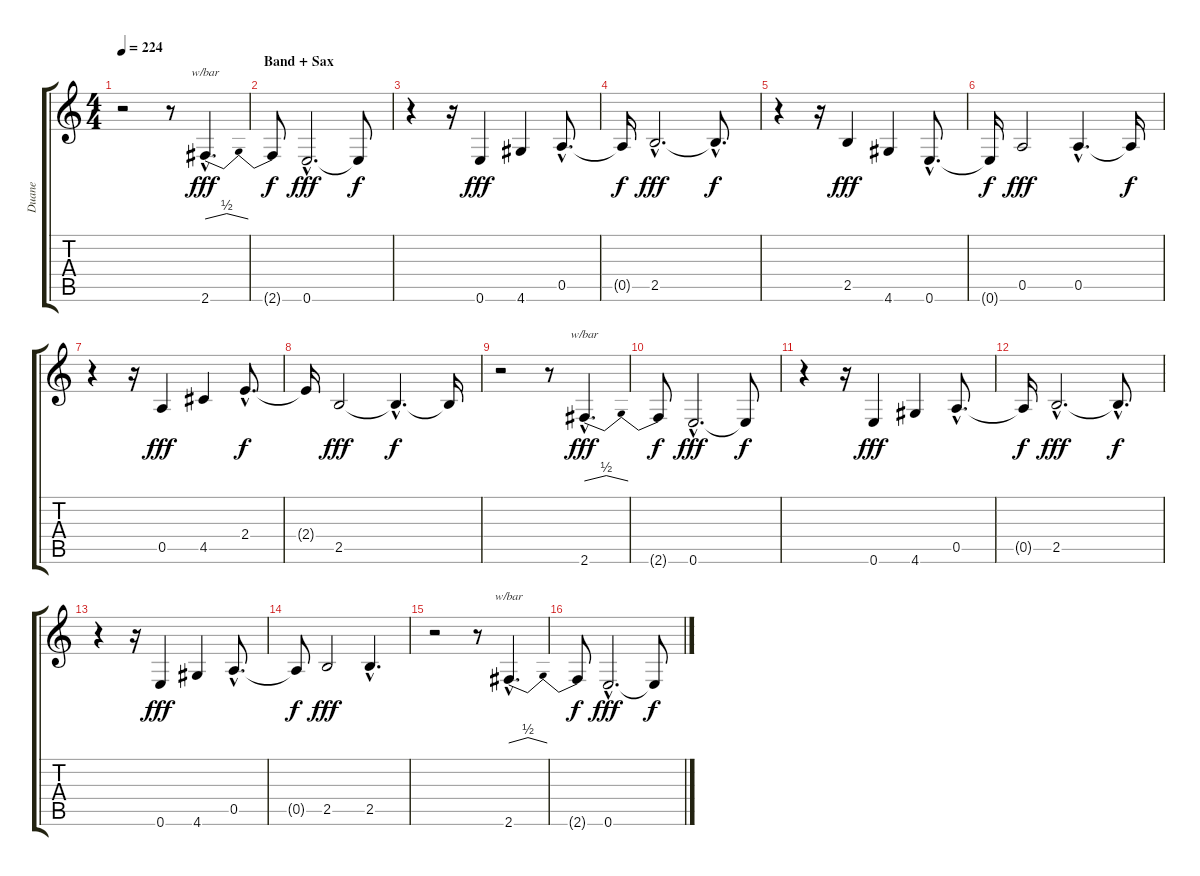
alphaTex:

\track ("Duane" "Duane") {instrument electricguitarclean}
\staff {score tabs}
\tuning (E4 B3 G3 D3 A2 E2) {hide}
\ts (4 4)
\tempo 224
\clef g2
\ks c
r.2{dy f} r.8 2.6{hac}.4{d tbe (dip default 0 0 30 2 60 0) dy fff} |
\section ("" "Band + Sax")
2.6{t}.8{dy f} 0.6{hac}.2{d dy fff} 0.6{t}.8{dy f} |
r.4 r.16 0.6.4{dy fff} 4.6.4 0.5{hac}.8{d} |
0.5{t}.16{dy f} 2.5{hac}.2{d dy fff} 2.5{hac t}.8{d dy f} |
r.4 r.16 2.5.4{dy fff} 4.6.4 0.6{hac}.8{d} |
0.6{t}.16{dy f} 0.5.2{dy fff} 0.5{hac}.4{d} 0.5{t}.16{dy f} |
r.4 r.16 0.5.4{dy fff} 4.5.4 2.4{hac}.8{d dy f} |
2.4{t}.16 2.5.2{dy fff} 2.5{hac t}.4{d dy f} 2.5{t}.16 |
r.2 r.8 2.6{hac}.4{d tbe (dip default 0 0 30 2 60 0) dy fff} |
2.6{t}.8{dy f} 0.6{hac}.2{d dy fff} 0.6{t}.8{dy f} |
r.4 r.16 0.6.4{dy fff} 4.6.4 0.5{hac}.8{d} |
0.5{t}.16{dy f} 2.5{hac}.2{d dy fff} 2.5{hac t}.8{d dy f} |
r.4 r.16 0.6.4{dy fff} 4.6.4 0.5{hac}.8{d} |
0.5{t}.8{dy f} 2.5.2{dy fff} 2.5{hac}.4{d} |
r.2 r.8 2.6{hac}.4{d tbe (dip default 0 0 30 2 60 0)} |
2.6{t}.8{dy f} 0.6{hac}.2{d dy fff} 0.6{t}.8{dy f}
